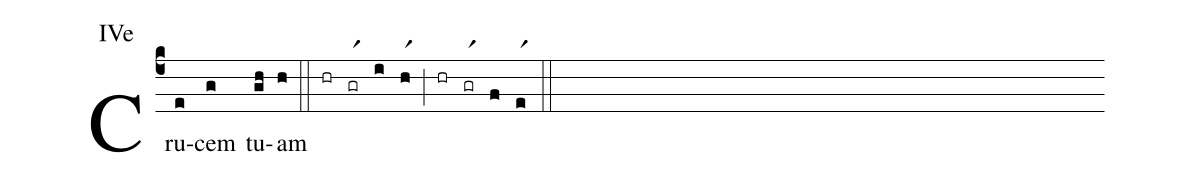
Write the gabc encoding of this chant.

annotation: IVe;
%%
(c4) Cru(e)cem(g) tu(gh)am(h) (::) (hr)(grr1)(i)(hr1)(;)(hr)(grr1)(f)(er1)(::)
